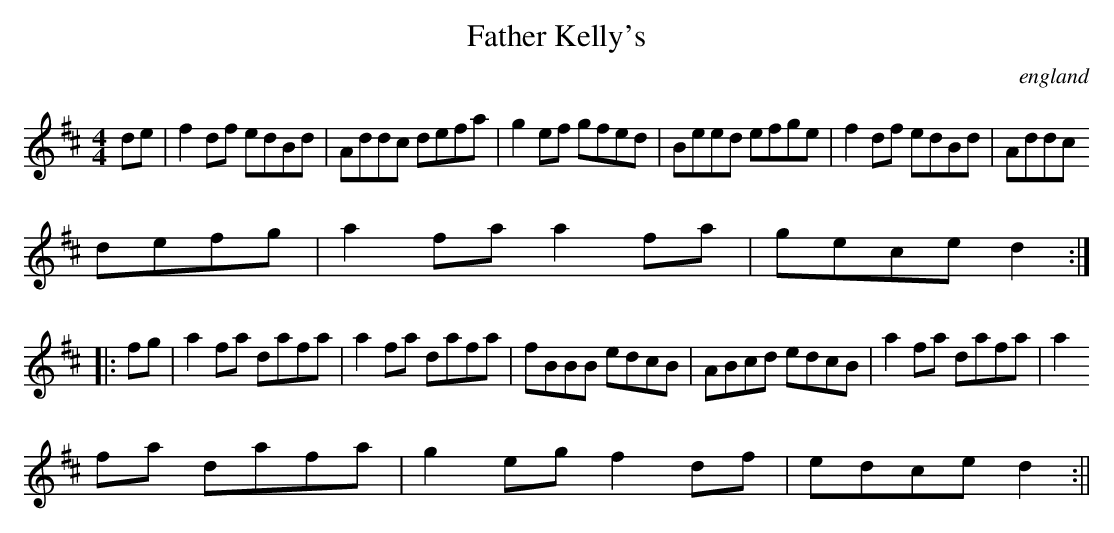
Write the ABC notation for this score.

X:1
T:Father Kelly's
O:england
M:4/4
L:1/8
K:D
de | f2 df edBd | Addc defa | g2 ef gfed | Beed efge | f2 df edBd | Addc
defg | a2 fa a2 fa | gece d2 :|:
fg | a2 fa dafa | a2 fa dafa | fBBB edcB | ABcd edcB |  a2 fa dafa | a2
fa dafa | g2 eg f2 df | edce d2 :||
